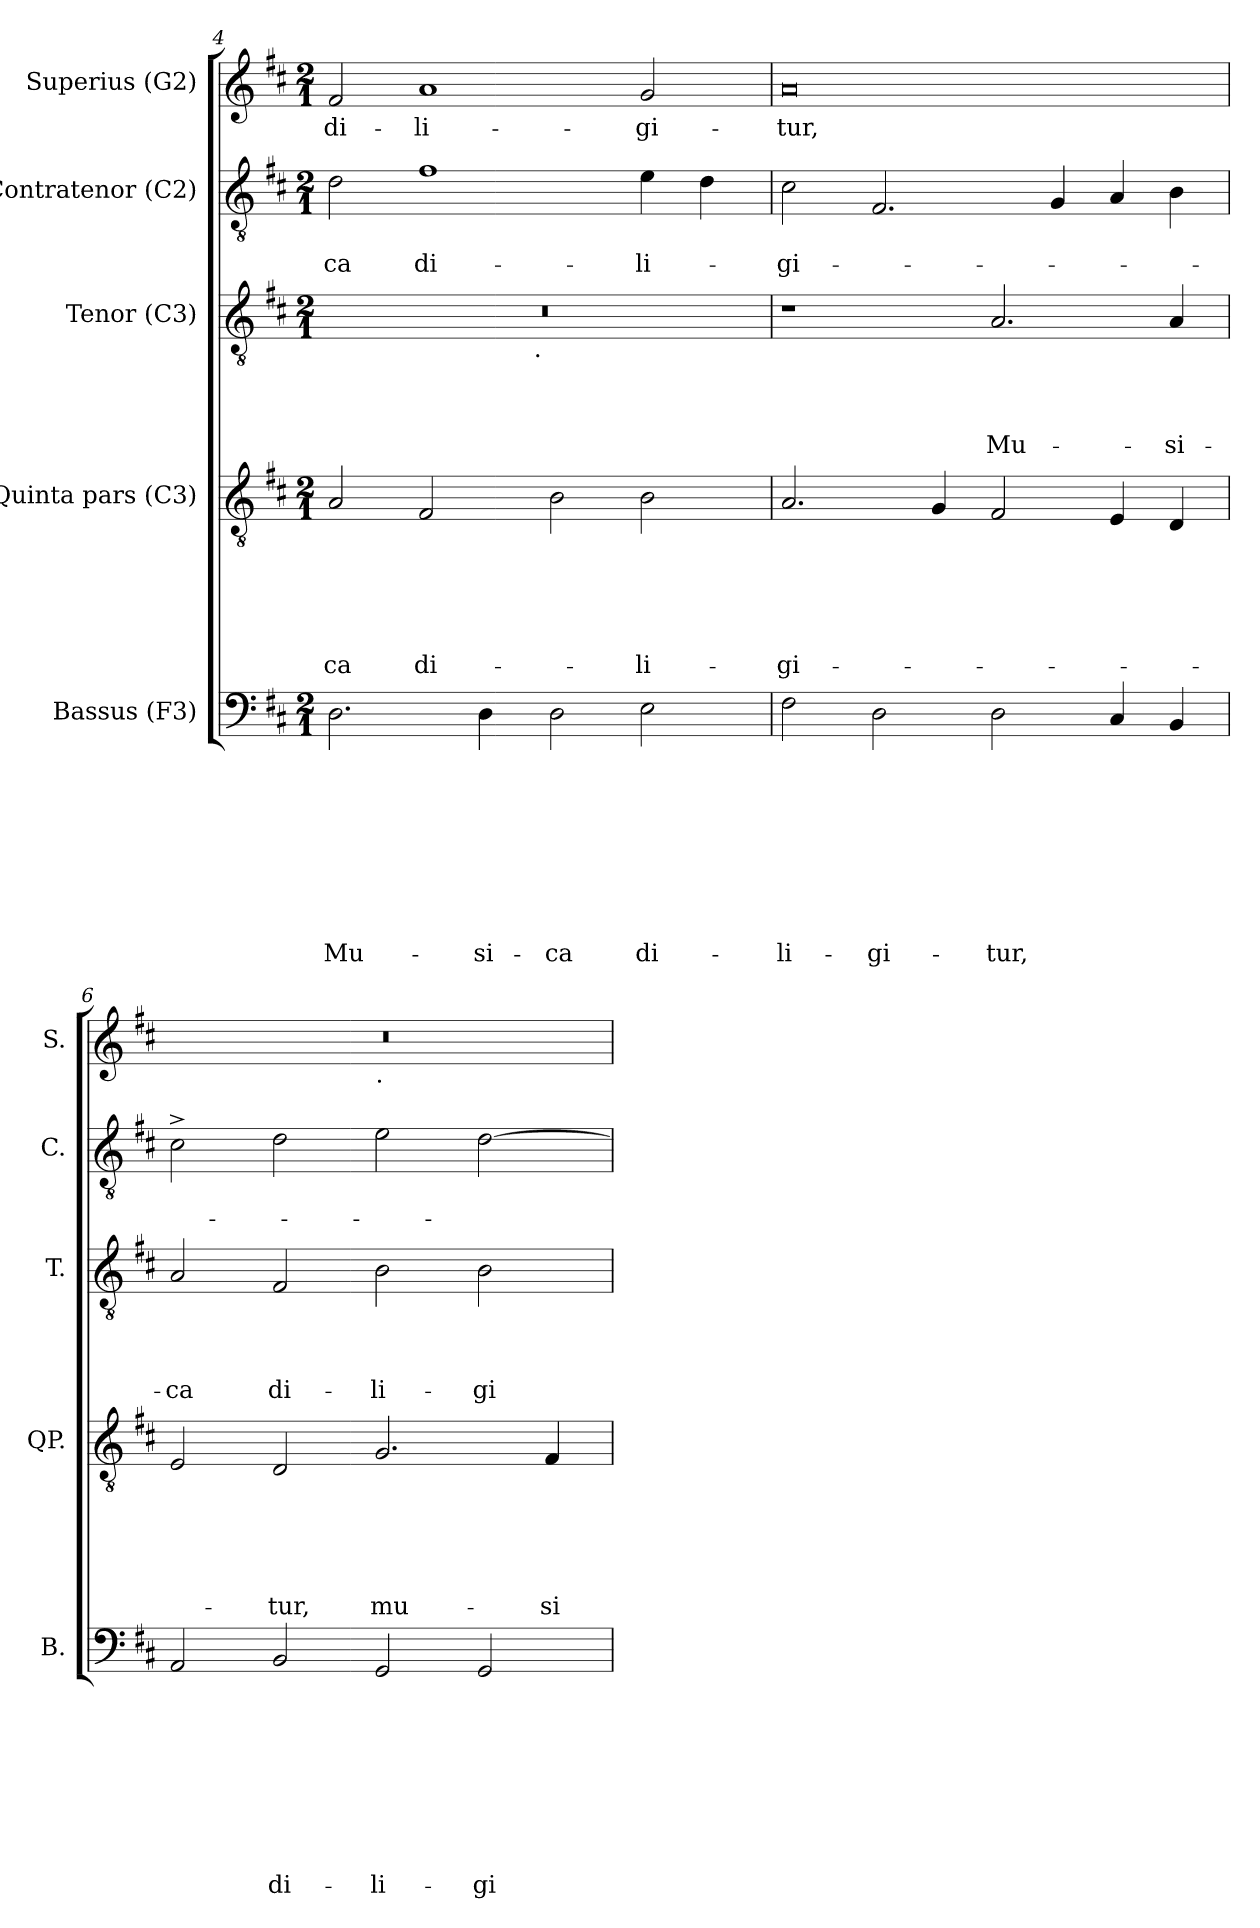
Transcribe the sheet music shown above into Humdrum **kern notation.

**kern	**text	**text	**text	**text	**text	**text	**text	**text	**text	**kern	**text	**text	**text	**text	**text	**text	**kern	**text	**text	**text	**text	**kern	**text	**text	**kern	**text
*part5	*part5	*part5	*part5	*part5	*part5	*part5	*part5	*part5	*part5	*part4	*part4	*part4	*part4	*part4	*part4	*part4	*part3	*part3	*part3	*part3	*part3	*part2	*part2	*part2	*part1	*part1
*staff5	*staff5	*staff5	*staff5	*staff5	*staff5	*staff5	*staff5	*staff5	*staff5	*staff4	*staff4	*staff4	*staff4	*staff4	*staff4	*staff4	*staff3	*staff3	*staff3	*staff3	*staff3	*staff2	*staff2	*staff2	*staff1	*staff1
*I"Bassus (F3)	*	*	*	*	*	*	*	*	*	*I"Quinta pars (C3)	*	*	*	*	*	*	*I"Tenor (C3)	*	*	*	*	*I"Contratenor (C2)	*	*	*I"Superius (G2)	*
*I'B.	*	*	*	*	*	*	*	*	*	*I'QP.	*	*	*	*	*	*	*I'T.	*	*	*	*	*I'C.	*	*	*I'S.	*
*clefF4	*	*	*	*	*	*	*	*	*	*clefGv2	*	*	*	*	*	*	*clefGv2	*	*	*	*	*clefGv2	*	*	*clefG2	*
*k[f#c#]	*	*	*	*	*	*	*	*	*	*k[f#c#]	*	*	*	*	*	*	*k[f#c#]	*	*	*	*	*k[f#c#]	*	*	*k[f#c#]	*
*D:	*	*	*	*	*	*	*	*	*	*D:	*	*	*	*	*	*	*D:	*	*	*	*	*D:	*	*	*D:	*
*M2/1	*	*	*	*	*	*	*	*	*	*M2/1	*	*	*	*	*	*	*M2/1	*	*	*	*	*M2/1	*	*	*M2/1	*
=4	=4	=4	=4	=4	=4	=4	=4	=4	=4	=4	=4	=4	=4	=4	=4	=4	=4	=4	=4	=4	=4	=4	=4	=4	=4	=4
!	!	!	!	!	!	!	!	!	!LO:LY:b	!	!	!	!	!	!	!LO:LY:b	!	!	!	!	!	!	!	!LO:LY:b	!	!LO:LY:b
*	*	*	*	*	*	*	*	*	*	*	*	*	*	*	*	*	*^	*	*	*	*	*	*	*	*	*
2.D\	.	.	.	.	.	.	.	.	Mu-	2A/	.	.	.	.	.	-ca	0r	2ryy	.	.	.	.	2d\	.	-ca	2f#/	di-
!	!	!	!	!	!	!	!	!	!	!	!	!	!	!	!	!LO:LY:b	!	!	!	!	!	!	!	!	!LO:LY:b	!	!LO:LY:b:rj
.	.	.	.	.	.	.	.	.	.	2F#/	.	.	.	.	.	di-	.	4...ryy	.	.	.	.	1f#	.	di-	1a	-li-
!	!	!	!	!	!	!	!	!	!LO:LY:b	!	!	!	!	!	!	!	!	!	!	!	!	!	!	!	!	!	!
4D\	.	.	.	.	.	.	.	.	-si-	.	.	.	.	.	.	.	.	.	.	.	.	.	.	.	.	.	.
!	!	!	!	!	!	!	!	!	!	!	!	!	!	!	!	!	!	!LO:TX:b:t=.	!	!	!	!	!	!	!	!	!
.	.	.	.	.	.	.	.	.	.	.	.	.	.	.	.	.	.	1ryy	.	.	.	.	.	.	.	.	.
!	!	!	!	!	!	!	!	!	!LO:LY:b	!	!	!	!	!	!	!	!	!	!	!	!	!	!	!	!	!	!
2D\	.	.	.	.	.	.	.	.	-ca	2B\	.	.	.	.	.	.	.	.	.	.	.	.	.	.	.	.	.
!	!	!	!	!	!	!	!	!	!LO:LY:b	!	!	!	!	!	!	!LO:LY:b	!	!	!	!	!	!	!	!	!LO:LY:b	!	!LO:LY:b
2E\	.	.	.	.	.	.	.	.	di-	2B\	.	.	.	.	.	-li-	.	.	.	.	.	.	4e\	.	-li-	2g/	-gi-
.	.	.	.	.	.	.	.	.	.	.	.	.	.	.	.	.	.	.	.	.	.	.	4d\	.	.	.	.
.	.	.	.	.	.	.	.	.	.	.	.	.	.	.	.	.	.	32ryy	.	.	.	.	.	.	.	.	.
!!LO:LB:g=z
=5	=5	=5	=5	=5	=5	=5	=5	=5	=5	=5	=5	=5	=5	=5	=5	=5	=5	=5	=5	=5	=5	=5	=5	=5	=5	=5	=5
!	!	!	!	!	!	!	!	!	!	!	!	!	!	!	!	!	!LO:TX:a:t=-	!	!	!	!	!	!	!	!	!	!
!	!	!	!	!	!	!	!	!	!LO:LY:b	!	!	!	!	!	!	!LO:LY:b	!	!	!	!	!	!	!	!	!LO:LY:b	!	!LO:LY:b
*	*	*	*	*	*	*	*	*	*	*	*	*	*	*	*	*	*v	*v	*	*	*	*	*	*	*	*	*
2F#\	.	.	.	.	.	.	.	.	-li-	2.A/	.	.	.	.	.	-gi-	1r	.	.	.	.	2c#\	.	-gi-	0a	-tur,
!	!	!	!	!	!	!	!	!	!LO:LY:b	!	!	!	!	!	!	!	!	!	!	!	!	!	!	!	!	!
2D\	.	.	.	.	.	.	.	.	-gi-	.	.	.	.	.	.	.	.	.	.	.	.	2.F#/	.	.	.	.
.	.	.	.	.	.	.	.	.	.	4G/	.	.	.	.	.	.	.	.	.	.	.	.	.	.	.	.
!	!	!	!	!	!	!	!	!	!LO:LY:b	!	!	!	!	!	!	!	!	!	!	!	!LO:LY:b	!	!	!	!	!
2D\	.	.	.	.	.	.	.	.	-tur,	2F#/	.	.	.	.	.	.	2.A/	.	.	.	Mu-	.	.	.	.	.
.	.	.	.	.	.	.	.	.	.	.	.	.	.	.	.	.	.	.	.	.	.	4G/	.	.	.	.
4C#/	.	.	.	.	.	.	.	.	.	4E/	.	.	.	.	.	.	.	.	.	.	.	4A/	.	.	.	.
!	!	!	!	!	!	!	!	!	!	!	!	!	!	!	!	!	!	!	!	!	!LO:LY:b	!	!	!	!	!
4BB/	.	.	.	.	.	.	.	.	.	4D/	.	.	.	.	.	.	4A/	.	.	.	-si-	4B\	.	.	.	.
=6	=6	=6	=6	=6	=6	=6	=6	=6	=6	=6	=6	=6	=6	=6	=6	=6	=6	=6	=6	=6	=6	=6	=6	=6	=6	=6
!	!	!	!	!	!	!	!	!	!	!	!	!	!	!	!	!	!	!	!	!	!LO:LY:b	!	!	!	!	!
*	*	*	*	*	*	*	*	*	*	*	*	*	*	*	*	*	*	*	*	*	*	*	*	*	*^	*
2AA/	.	.	.	.	.	.	.	.	.	2E/	.	.	.	.	.	.	2A/	.	.	.	-ca	2c#^>\	.	.	0r	1ryy	.
!	!	!	!	!	!	!	!	!	!LO:LY:b	!	!	!	!	!	!	!LO:LY:b	!	!	!	!	!LO:LY:b	!	!	!	!	!	!
2BB/	.	.	.	.	.	.	.	.	di-	2D/	.	.	.	.	.	-tur,	2F#/	.	.	.	di-	2d\	.	.	.	.	.
!	!	!	!	!	!	!	!	!	!	!	!	!	!	!	!	!	!	!	!	!	!	!	!	!	!	!LO:TX:b:t=.	!
!	!	!	!	!	!	!	!	!	!LO:LY:b	!	!	!	!	!	!	!LO:LY:b	!	!	!	!	!LO:LY:b	!	!	!	!	!	!
2GG/	.	.	.	.	.	.	.	.	-li-	2.G/	.	.	.	.	.	mu-	2B\	.	.	.	-li-	2e\	.	.	.	1ryy	.
!	!	!	!	!	!	!	!	!	!LO:LY:b	!	!	!	!	!	!	!	!	!	!	!	!LO:LY:b	!	!	!	!	!	!
2GG/	.	.	.	.	.	.	.	.	-gi-	.	.	.	.	.	.	.	2B\	.	.	.	-gi-	[>2d\	.	.	.	.	.
!	!	!	!	!	!	!	!	!	!	!	!	!	!	!	!	!LO:LY:b	!	!	!	!	!	!	!	!	!	!	!
.	.	.	.	.	.	.	.	.	.	4F#/	.	.	.	.	.	-si-	.	.	.	.	.	.	.	.	.	.	.
*	*	*	*	*	*	*	*	*	*	*	*	*	*	*	*	*	*	*	*	*	*	*	*	*	*v	*v	*
=	=	=	=	=	=	=	=	=	=	=	=	=	=	=	=	=	=	=	=	=	=	=	=	=	=	=
*-	*-	*-	*-	*-	*-	*-	*-	*-	*-	*-	*-	*-	*-	*-	*-	*-	*-	*-	*-	*-	*-	*-	*-	*-	*-	*-
